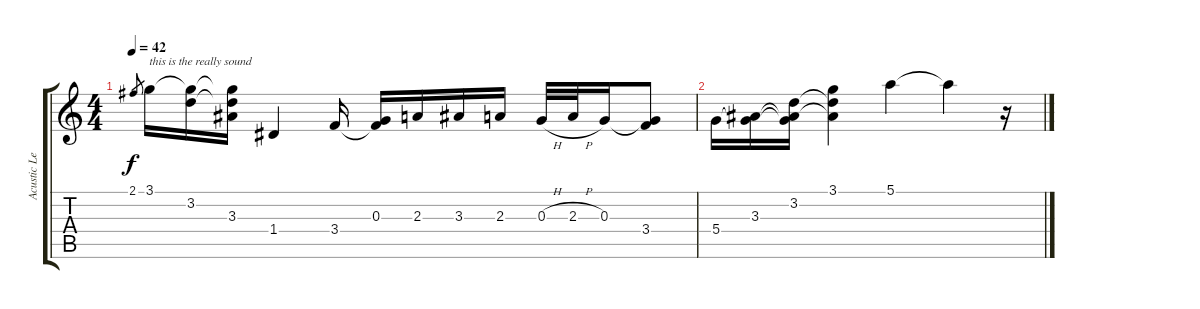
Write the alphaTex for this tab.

\track ("Acustic Lead" "Acustic Le") {instrument acousticguitarnylon}
\staff {score tabs}
\tuning (E4 B3 G3 D3 A2 E2) {hide}
\ts (4 4)
\tempo 42
\clef g2
\ks c
2.1.8{gr dy f instrument acousticguitarnylon} 3.1.16{txt "this is the really sound"} (3.1{t} 3.2).16 (3.1{t} 3.2{t} 3.3).16 1.4.4 3.4.16 (0.3 3.4{t}).16 2.3.16 3.3.16 2.3.16 0.3{h}.32 2.3{h}.32 0.3.16 (0.3{t} 3.4).8 |
5.4.16 (3.3 5.4{t}).16 (3.2 3.3{t} 5.4{t}).16 (3.1 3.2{t} 3.3{t}).4 5.1.4 5.1{t}.4 r.16
